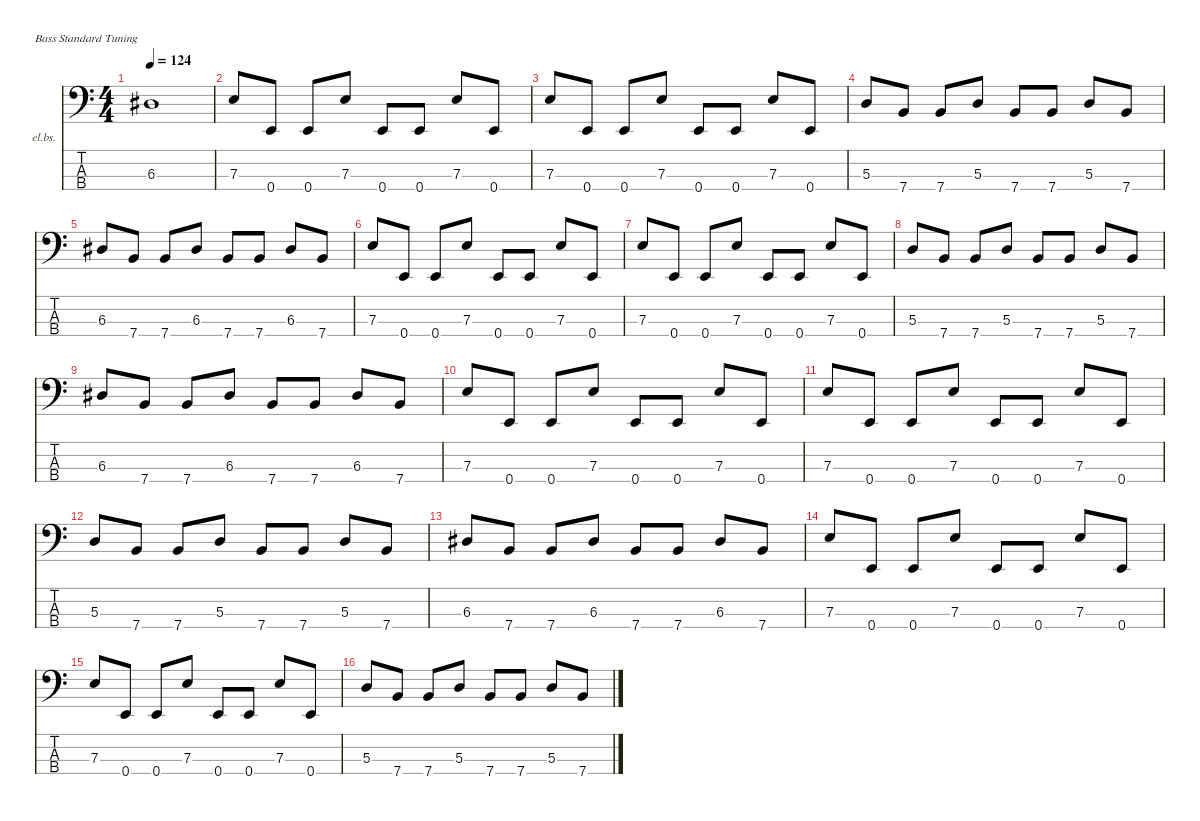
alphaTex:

\defaultSystemsLayout 4
\hideDynamics
\bracketExtendMode nobrackets
\firstSystemTrackNameOrientation horizontal
\otherSystemsTrackNameOrientation horizontal
\track ("Bass" "el.bs.") {instrument electricbasspick}
\staff {score tabs}
\tuning (G2 D2 A1 E1)
\ts (4 4)
\tempo 124
\clef f4
\ks c
6.3{acc #}.1{dy f} |
7.3.8{dy ff} 0.4.8{dy f} 0.4.8 7.3.8{dy ff} 0.4.8{dy f} 0.4.8 7.3.8{dy ff} 0.4.8{dy f} |
7.3.8{dy ff} 0.4.8{dy f} 0.4.8 7.3.8{dy ff} 0.4.8{dy f} 0.4.8 7.3.8{dy ff} 0.4.8{dy f} |
5.3.8{dy ff} 7.4.8{dy f} 7.4.8 5.3.8{dy ff} 7.4.8{dy f} 7.4.8 5.3.8{dy ff} 7.4.8{dy f} |
6.3{acc #}.8{dy ff} 7.4.8{dy f} 7.4.8 6.3{acc #}.8{dy ff} 7.4.8{dy f} 7.4.8 6.3{acc #}.8{dy ff} 7.4.8{dy f} |
7.3.8{dy ff} 0.4.8{dy f} 0.4.8 7.3.8{dy ff} 0.4.8{dy f} 0.4.8 7.3.8{dy ff} 0.4.8{dy f} |
7.3.8{dy ff} 0.4.8{dy f} 0.4.8 7.3.8{dy ff} 0.4.8{dy f} 0.4.8 7.3.8{dy ff} 0.4.8{dy f} |
5.3.8{dy ff} 7.4.8{dy f} 7.4.8 5.3.8{dy ff} 7.4.8{dy f} 7.4.8 5.3.8{dy ff} 7.4.8{dy f} |
6.3{acc #}.8{dy ff} 7.4.8{dy f} 7.4.8 6.3{acc #}.8{dy ff} 7.4.8{dy f} 7.4.8 6.3{acc #}.8{dy ff} 7.4.8{dy f} |
7.3.8{dy ff} 0.4.8{dy f} 0.4.8 7.3.8{dy ff} 0.4.8{dy f} 0.4.8 7.3.8{dy ff} 0.4.8{dy f} |
7.3.8{dy ff} 0.4.8{dy f} 0.4.8 7.3.8{dy ff} 0.4.8{dy f} 0.4.8 7.3.8{dy ff} 0.4.8{dy f} |
5.3.8{dy ff} 7.4.8{dy f} 7.4.8 5.3.8{dy ff} 7.4.8{dy f} 7.4.8 5.3.8{dy ff} 7.4.8{dy f} |
6.3{acc #}.8{dy ff} 7.4.8{dy f} 7.4.8 6.3{acc #}.8{dy ff} 7.4.8{dy f} 7.4.8 6.3{acc #}.8{dy ff} 7.4.8{dy f} |
7.3.8{dy ff} 0.4.8{dy f} 0.4.8 7.3.8{dy ff} 0.4.8{dy f} 0.4.8 7.3.8{dy ff} 0.4.8{dy f} |
7.3.8{dy ff} 0.4.8{dy f} 0.4.8 7.3.8{dy ff} 0.4.8{dy f} 0.4.8 7.3.8{dy ff} 0.4.8{dy f} |
5.3.8{dy ff} 7.4.8{dy f} 7.4.8 5.3.8{dy ff} 7.4.8{dy f} 7.4.8 5.3.8{dy ff} 7.4.8{dy f}
